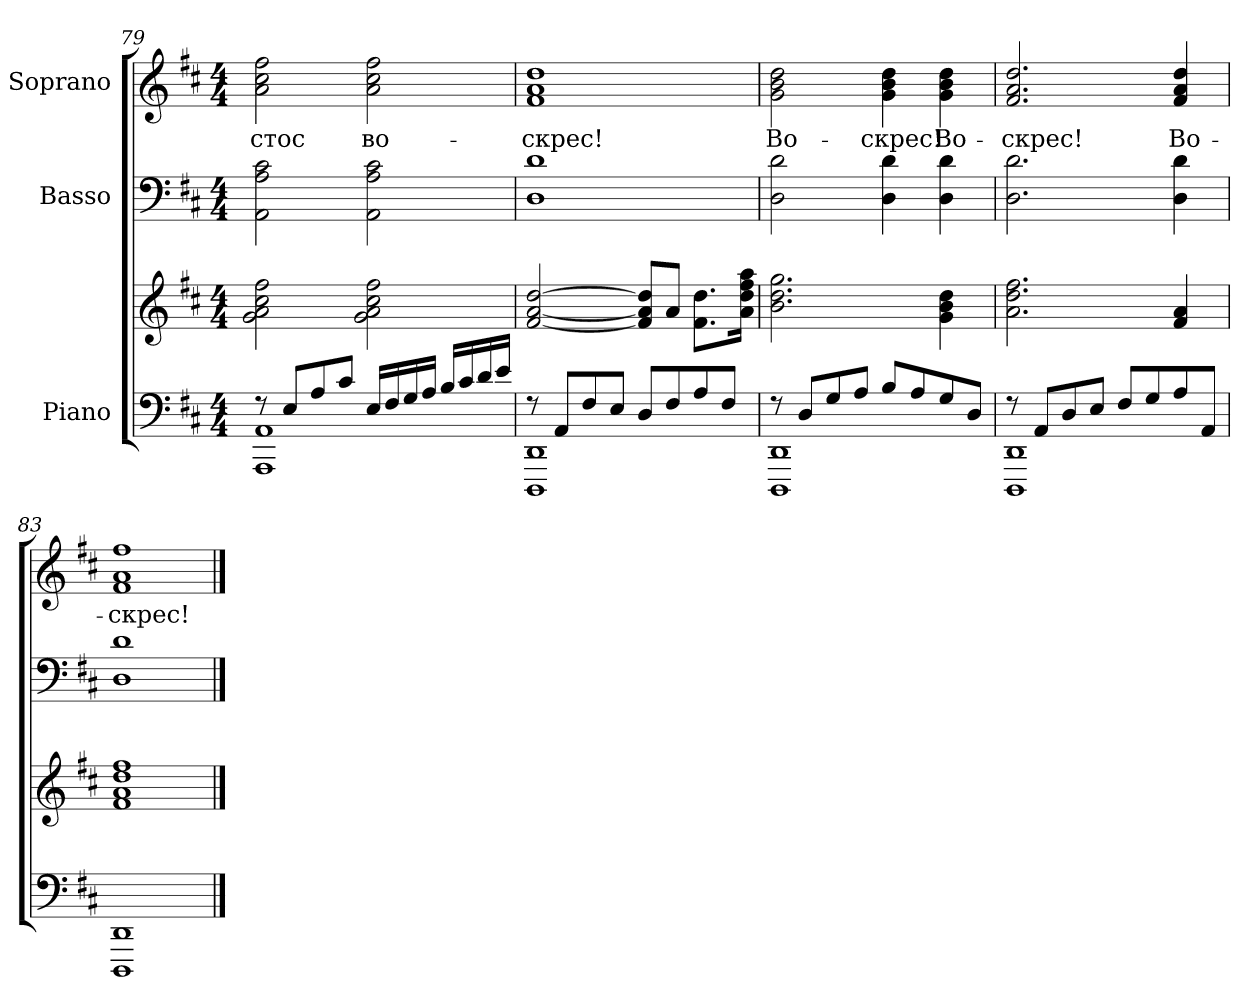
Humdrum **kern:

**kern	**kern	**kern	**kern	**text
*part3	*part3	*part2	*part1	*part1
*staff4	*staff3	*staff2	*staff1	*staff1
*I"Piano	*	*I"Basso	*I"Soprano	*
*clefF4	*clefG2	*clefF4	*clefG2	*
*k[f#c#]	*k[f#c#]	*k[f#c#]	*k[f#c#]	*
*D:	*D:	*D:	*D:	*
*M4/4	*M4/4	*M4/4	*M4/4	*
=79	=79	=79	=79	=79
*^	*	*	*	*
!	!	!	!	!	!LO:LY:b:color=#000000
8r	1AAAi 1AAi	2gi\ 2ai 2cc#i 2ff#i	2AAi\ 2Ai 2c#i	2ai\ 2cc#i 2ff#i	-стос
8Ei/L	.	.	.	.	.
8Ai/	.	.	.	.	.
8c#i/J	.	.	.	.	.
!	!	!	!	!	!LO:LY:b:color=#000000
16Ei/LL	.	2gi\ 2ai 2cc#i 2ff#i	2AAi\ 2Ai 2c#i	2ai\ 2cc#i 2ff#i	во-
16F#i/	.	.	.	.	.
16Gi/	.	.	.	.	.
16Ai/JJ	.	.	.	.	.
16Bi/LL	.	.	.	.	.
16c#i/	.	.	.	.	.
16di/	.	.	.	.	.
16ei/JJ	.	.	.	.	.
!!LO:LB:g=z
=80	=80	=80	=80	=80	=80
!	!	!	!	!	!LO:LY:b:color=#000000
8r	1DDDi 1DDi	[<2f#i/ [<2ai [>2ddi	1Di 1di	1f#i 1ai 1ddi	-скрес!
8AAi/L	.	.	.	.	.
8F#i/	.	.	.	.	.
8Ei/J	.	.	.	.	.
8Di/L	.	8f#i/] 8ai] 8ddi]L	.	.	.
8F#i/	.	8ai/J	.	.	.
8Ai/	.	8.f#i\ 8.ddiL	.	.	.
8F#i/J	.	.	.	.	.
.	.	16ai\ 16ddi 16ff#i 16aaiJk	.	.	.
=81	=81	=81	=81	=81	=81
!	!	!	!	!	!LO:LY:b:color=#000000
8r	1DDDi 1DDi	2.bi\ 2.ddi 2.ggi	2Di\ 2di	2gi\ 2bi 2ddi	Во-
8Di/L	.	.	.	.	.
8Gi/	.	.	.	.	.
8Ai/J	.	.	.	.	.
!	!	!	!	!	!LO:LY:b:color=#000000
8Bi/L	.	.	4Di\ 4di	4gi\ 4bi 4ddi	-скрес!
8Ai/	.	.	.	.	.
!	!	!	!	!	!LO:LY:b:color=#000000
8Gi/	.	4gi\ 4bi 4ddi	4Di\ 4di	4gi\ 4bi 4ddi	Во-
8Di/J	.	.	.	.	.
=82	=82	=82	=82	=82	=82
!	!	!	!	!	!LO:LY:b:color=#000000
8r	1DDDi 1DDi	2.ai\ 2.ddi 2.ff#i	2.Di\ 2.di	2.f#i/ 2.ai 2.ddi	-скрес!
8AAi/L	.	.	.	.	.
8Di/	.	.	.	.	.
8Ei/J	.	.	.	.	.
8F#i/L	.	.	.	.	.
8Gi/	.	.	.	.	.
!	!	!	!	!	!LO:LY:b:color=#000000
8Ai/	.	4f#i/ 4ai	4Di\ 4di	4f#i/ 4ai 4ddi	Во-
8AAi/J	.	.	.	.	.
*v	*v	*	*	*	*
=83	=83	=83	=83	=83
!	!	!	!	!LO:LY:b:color=#000000
1DDDi 1DDi	1f#i 1ai 1ddi 1ff#i	1Di 1di	1f#i 1ai 1ff#i	-скрес!
==	==	==	==	==
*-	*-	*-	*-	*-
